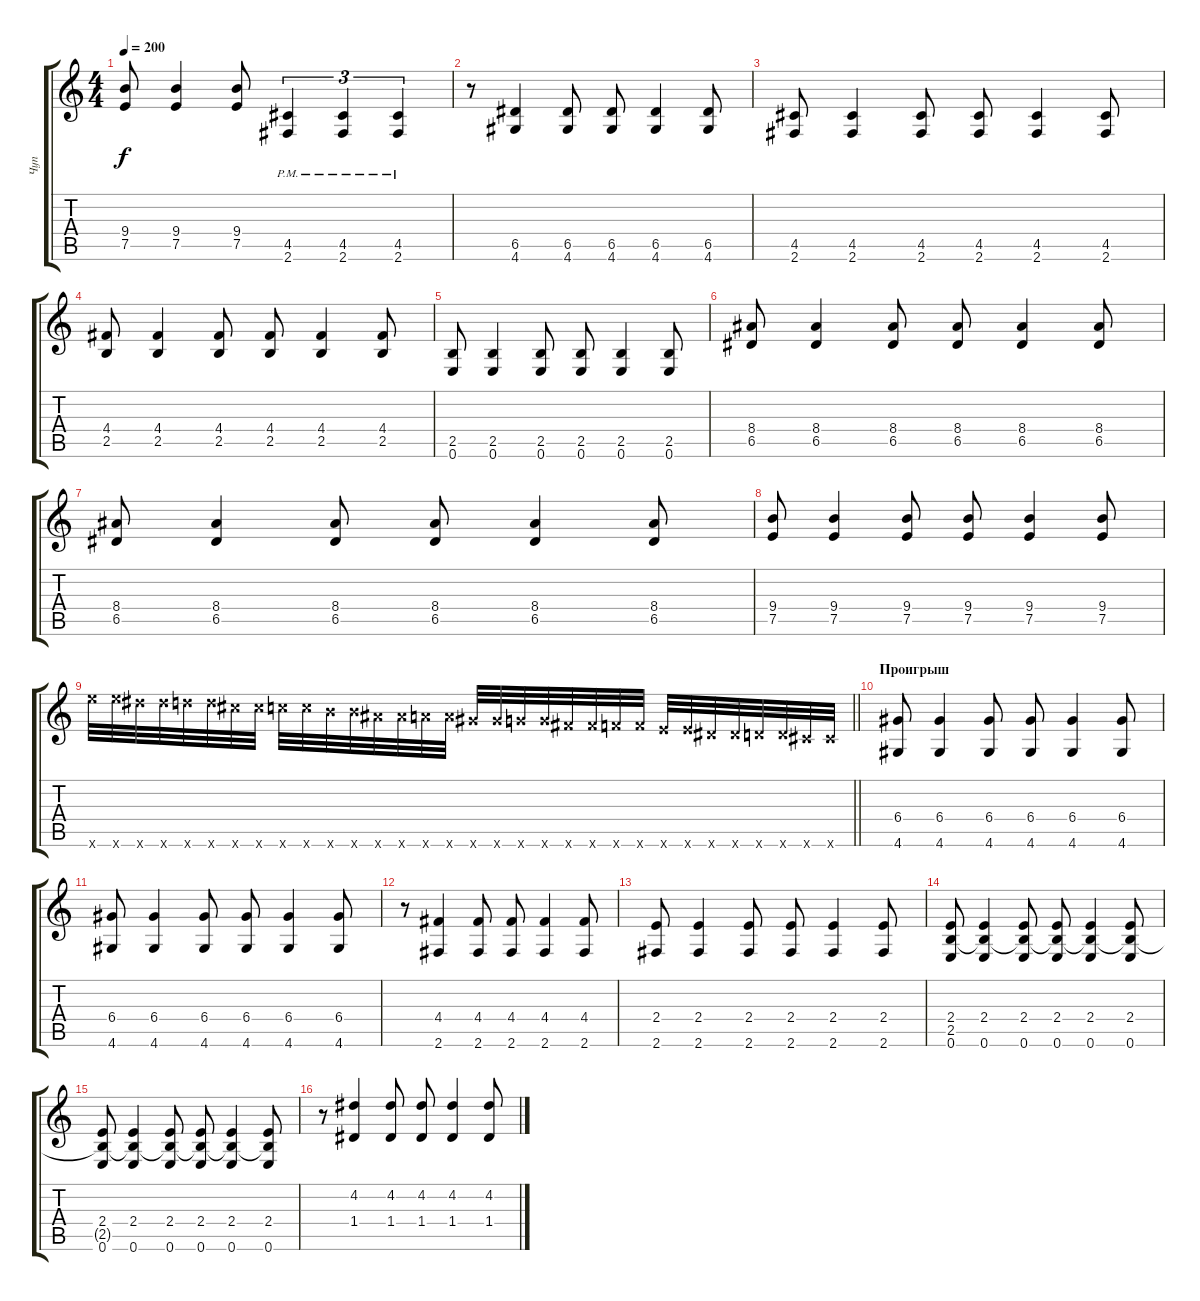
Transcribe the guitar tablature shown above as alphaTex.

\track ("Чуп" "Чуп") {instrument overdrivenguitar}
\staff {score tabs}
\tuning (E4 B3 G3 D3 A2 E2) {hide}
\ts (4 4)
\tempo 200
\clef g2
\ks c
(9.4 7.5).8{dy f} (9.4 7.5).4 (9.4 7.5).8 (4.5{pm} 2.6{pm}).4{tu (3 2)} (4.5{pm} 2.6{pm}).4{tu (3 2)} (4.5{pm} 2.6{pm}).4{tu (3 2)} |
r.8 (6.5 4.6).4 (6.5 4.6).8 (6.5 4.6).8 (6.5 4.6).4 (6.5 4.6).8 |
(4.5 2.6).8 (4.5 2.6).4 (4.5 2.6).8 (4.5 2.6).8 (4.5 2.6).4 (4.5 2.6).8 |
(4.4 2.5).8 (4.4 2.5).4 (4.4 2.5).8 (4.4 2.5).8 (4.4 2.5).4 (4.4 2.5).8 |
(2.5 0.6).8 (2.5 0.6).4 (2.5 0.6).8 (2.5 0.6).8 (2.5 0.6).4 (2.5 0.6).8 |
(8.4 6.5).8 (8.4 6.5).4 (8.4 6.5).8 (8.4 6.5).8 (8.4 6.5).4 (8.4 6.5).8 |
(8.4 6.5).8 (8.4 6.5).4 (8.4 6.5).8 (8.4 6.5).8 (8.4 6.5).4 (8.4 6.5).8 |
(9.4 7.5).8 (9.4 7.5).4 (9.4 7.5).8 (9.4 7.5).8 (9.4 7.5).4 (9.4 7.5).8 |
\barLineRight lightlight
24.6{x}.32 24.6{x}.32 23.6{x}.32 23.6{x}.32 22.6{x}.32 22.6{x}.32 21.6{x}.32 21.6{x}.32 20.6{x}.32 20.6{x}.32 19.6{x}.32 19.6{x}.32 18.6{x}.32 18.6{x}.32 17.6{x}.32 17.6{x}.32 16.6{x}.32 16.6{x}.32 15.6{x}.32 15.6{x}.32 14.6{x}.32 14.6{x}.32 13.6{x}.32 13.6{x}.32 12.6{x}.32 12.6{x}.32 11.6{x}.32 11.6{x}.32 10.6{x}.32 10.6{x}.32 9.6{x}.32 9.6{x}.32 |
\section ("" "Проигрыш")
(6.4 4.6).8 (6.4 4.6).4 (6.4 4.6).8 (6.4 4.6).8 (6.4 4.6).4 (6.4 4.6).8 |
(6.4 4.6).8 (6.4 4.6).4 (6.4 4.6).8 (6.4 4.6).8 (6.4 4.6).4 (6.4 4.6).8 |
r.8 (4.4 2.6).4 (4.4 2.6).8 (4.4 2.6).8 (4.4 2.6).4 (4.4 2.6).8 |
(2.4 2.6).8 (2.4 2.6).4 (2.4 2.6).8 (2.4 2.6).8 (2.4 2.6).4 (2.4 2.6).8 |
(2.4 2.5 0.6).8 (2.4 2.5{t} 0.6).4 (2.4 2.5{t} 0.6).8 (2.4 2.5{t} 0.6).8 (2.4 2.5{t} 0.6).4 (2.4 2.5{t} 0.6).8 |
(2.4 2.5{t} 0.6).8 (2.4 2.5{t} 0.6).4 (2.4 2.5{t} 0.6).8 (2.4 2.5{t} 0.6).8 (2.4 2.5{t} 0.6).4 (2.4 2.5{t} 0.6).8 |
r.8 (4.2 1.4).4 (4.2 1.4).8 (4.2 1.4).8 (4.2 1.4).4 (4.2 1.4).8
